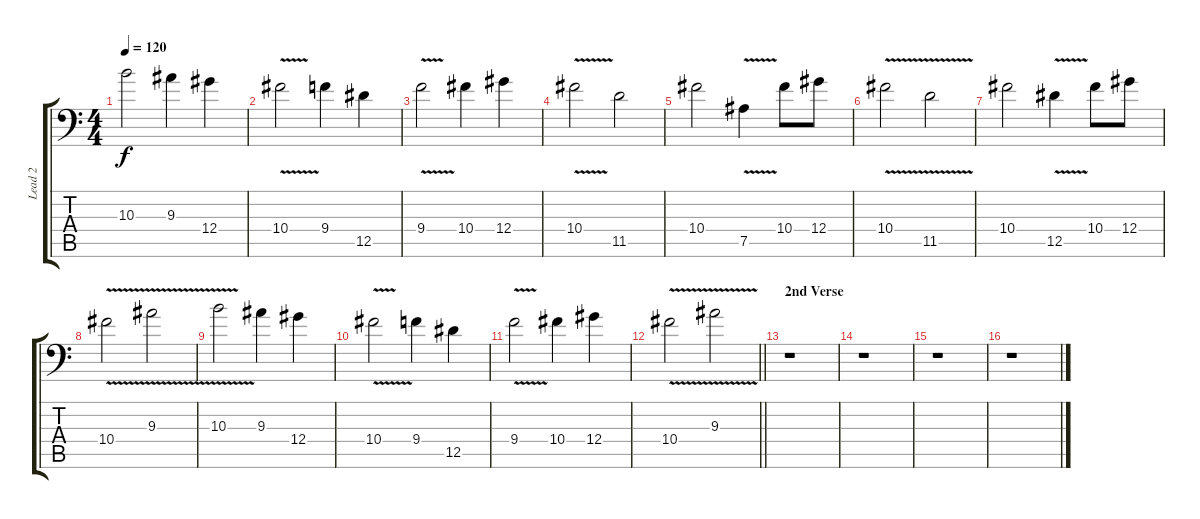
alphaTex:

\track ("Lead 2" "Lead 2") {instrument overdrivenguitar}
\staff {score tabs}
\tuning (Bb3 F3 Db3 Ab2 Eb2 Bb1) {hide}
\ts (4 4)
\tempo 120
\clef f4
\ks c
10.3.2{dy f} 9.3.4 12.4.4 |
10.4{v}.2 9.4.4 12.5.4 |
9.4{v}.2 10.4.4 12.4.4 |
10.4{v}.2 11.5.2 |
10.4.2 7.5{v}.4 10.4.8 12.4.8 |
10.4{v}.2 11.5{v}.2 |
10.4.2 12.5{v}.4 10.4.8 12.4.8 |
10.4{v}.2 9.3{v}.2 |
10.3{v}.2 9.3.4 12.4.4 |
10.4{v}.2 9.4.4 12.5.4 |
9.4{v}.2 10.4.4 12.4.4 |
\barLineRight lightlight
10.4{v}.2 9.3{v}.2 |
\section ("" "2nd Verse")
r.1 |
r.1 |
r.1 |
r.1
